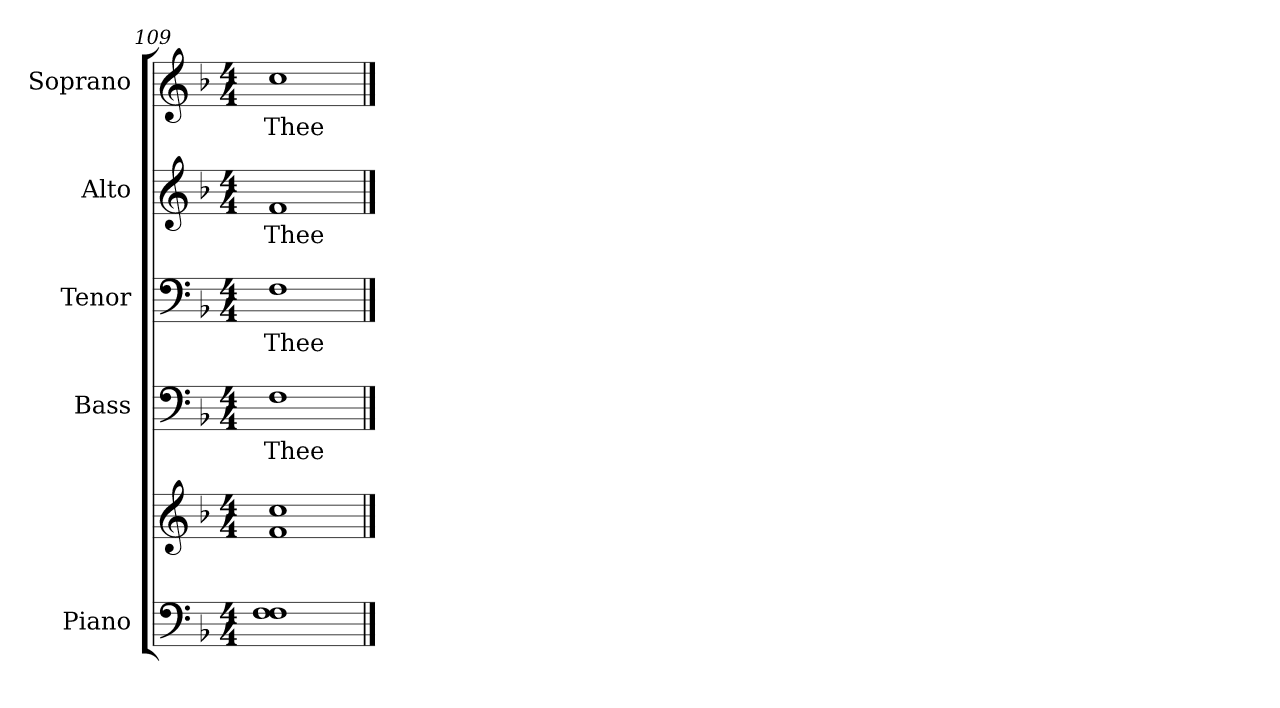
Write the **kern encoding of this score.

**kern	**kern	**kern	**text	**kern	**text	**kern	**text	**kern	**text
*part5	*part5	*part4	*part4	*part3	*part3	*part2	*part2	*part1	*part1
*staff6	*staff5	*staff4	*staff4	*staff3	*staff3	*staff2	*staff2	*staff1	*staff1
*I"Piano	*	*I"Bass	*	*I"Tenor	*	*I"Alto	*	*I"Soprano	*
*I'Pno.	*	*I'B.	*	*I'T.	*	*I'A.	*	*I'S.	*
*clefF4	*clefG2	*clefF4	*	*clefF4	*	*clefG2	*	*clefG2	*
*k[b-]	*k[b-]	*k[b-]	*	*k[b-]	*	*k[b-]	*	*k[b-]	*
*F:	*F:	*F:	*	*F:	*	*F:	*	*F:	*
*M4/4	*M4/4	*M4/4	*	*M4/4	*	*M4/4	*	*M4/4	*
=109	=109	=109	=109	=109	=109	=109	=109	=109	=109
!	!	!	!LO:LY:b:color=#000000	!	!	!	!	!	!
!	!	!	!	!	!LO:LY:b:color=#000000	!	!	!	!
!	!	!	!	!	!	!	!LO:LY:b:color=#000000	!	!
!	!	!	!	!	!	!	!	!	!LO:LY:b:color=#000000
1Fi 1Fi	1fi 1cci	1Fi	Thee	1Fi	Thee	1fi	Thee	1cci	Thee
==	==	==	==	==	==	==	==	==	==
*-	*-	*-	*-	*-	*-	*-	*-	*-	*-
